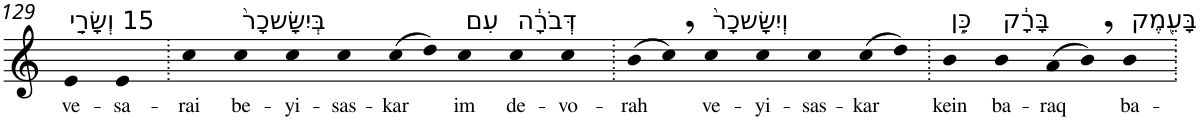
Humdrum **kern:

**kern	**text
*part1	*part1
*staff1	*staff1
*I"Piano	*
*I'Pno	*
!!LO:PB:g=z
*clefG2	*
*k[]	*
=129	=129
!LO:TX:a:t=15 וְשָׂרַ֤י	!
!	!LO:LY:b
4e	ve-
!	!LO:LY:b
4e	-sa-
=130.	=130.
!	!LO:LY:b
4cc	-rai
!LO:TX:a:t=בְּיִשָּׂשכָר֙	!
!	!LO:LY:b
4cc	be-
!	!LO:LY:b
4cc	-yi-
!	!LO:LY:b
4cc	-sas-
!	!LO:LY:b
(>8cc	-kar
8dd)	.
!LO:TX:a:t=עִם	!
!	!LO:LY:b
4cc	im
!LO:TX:a:t=דְּבֹרָ֔ה	!
!	!LO:LY:b
4cc	de-
!	!LO:LY:b
4cc	-vo-
=131.	=131.
!	!LO:LY:b
(>8b	-rah
8cc,)	.
!LO:TX:a:t=וְיִשָּׂשכָר֙	!
!	!LO:LY:b
4cc	ve-
!	!LO:LY:b
4cc	-yi-
!	!LO:LY:b
4cc	-sas-
!	!LO:LY:b
(>8cc	-kar
8dd)	.
=132.	=132.
!LO:TX:a:t=כֵּ֣ן	!
!	!LO:LY:b
4b	kein
!LO:TX:a:t=בָּרָ֔ק	!
!	!LO:LY:b
4b	ba-
!	!LO:LY:b
(>8a	-raq
8b,)	.
!LO:TX:a:t=בָּעֵ֖מֶק	!
!	!LO:LY:b
4b	ba-
=.	=.
*-	*-
